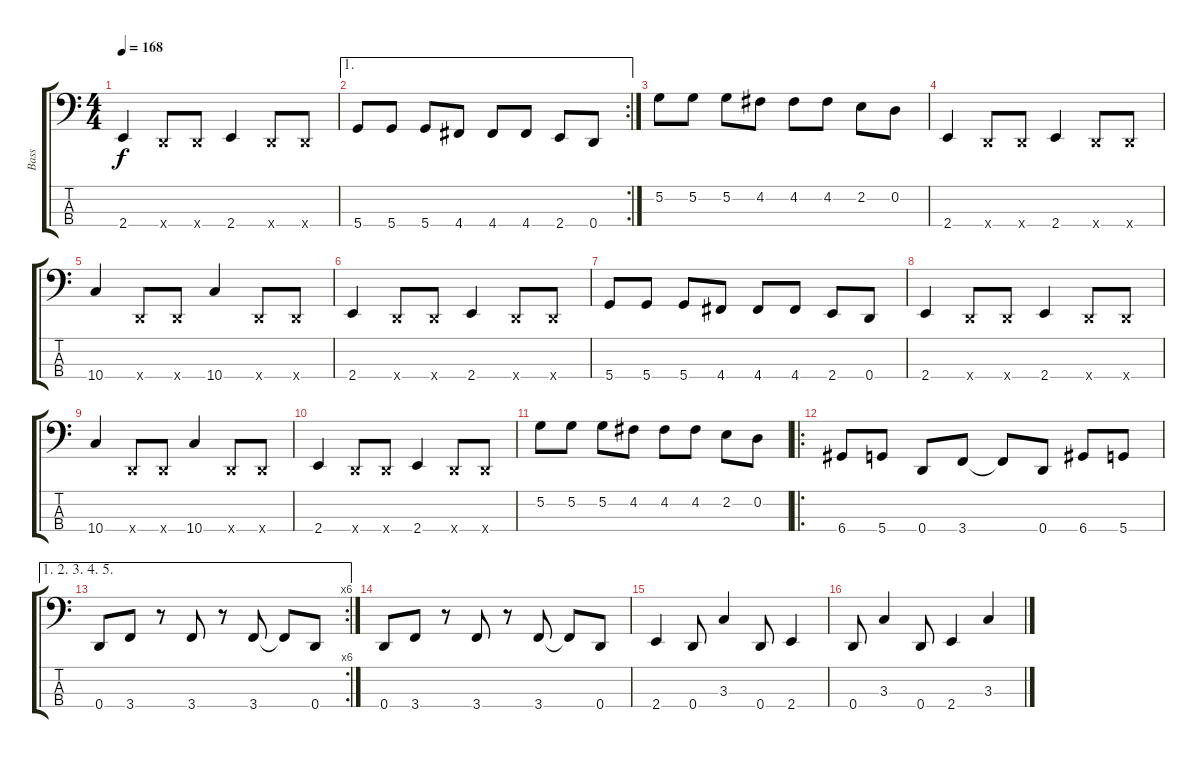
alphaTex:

\track ("Bass" "Bass") {instrument electricbasspick}
\staff {score tabs}
\tuning (G2 D2 A1 D1) {hide}
\ts (4 4)
\tempo 168
\clef f4
\ks c
2.4.4{dy f} 0.4{x}.8 0.4{x}.8 2.4.4 0.4{x}.8 0.4{x}.8 |
\ae 1
\rc 2
5.4.8 5.4.8 5.4.8 4.4.8 4.4.8 4.4.8 2.4.8 0.4.8 |
5.2.8 5.2.8 5.2.8 4.2.8 4.2.8 4.2.8 2.2.8 0.2.8 |
2.4.4 0.4{x}.8 0.4{x}.8 2.4.4 0.4{x}.8 0.4{x}.8 |
10.4.4 0.4{x}.8 0.4{x}.8 10.4.4 0.4{x}.8 0.4{x}.8 |
2.4.4 0.4{x}.8 0.4{x}.8 2.4.4 0.4{x}.8 0.4{x}.8 |
5.4.8 5.4.8 5.4.8 4.4.8 4.4.8 4.4.8 2.4.8 0.4.8 |
2.4.4 0.4{x}.8 0.4{x}.8 2.4.4 0.4{x}.8 0.4{x}.8 |
10.4.4 0.4{x}.8 0.4{x}.8 10.4.4 0.4{x}.8 0.4{x}.8 |
2.4.4 0.4{x}.8 0.4{x}.8 2.4.4 0.4{x}.8 0.4{x}.8 |
5.2.8 5.2.8 5.2.8 4.2.8 4.2.8 4.2.8 2.2.8 0.2.8 |
\ro
6.4.8 5.4.8 0.4.8 3.4.8 3.4{t}.8 0.4.8 6.4.8 5.4.8 |
\ae (1 2 3 4 5)
\rc 6
0.4.8 3.4.8 r.8 3.4.8 r.8 3.4.8 3.4{t}.8 0.4.8 |
0.4.8 3.4.8 r.8 3.4.8 r.8 3.4.8 3.4{t}.8 0.4.8 |
2.4.4 0.4.8 3.3.4 0.4.8 2.4.4 |
0.4.8 3.3.4 0.4.8 2.4.4 3.3.4
